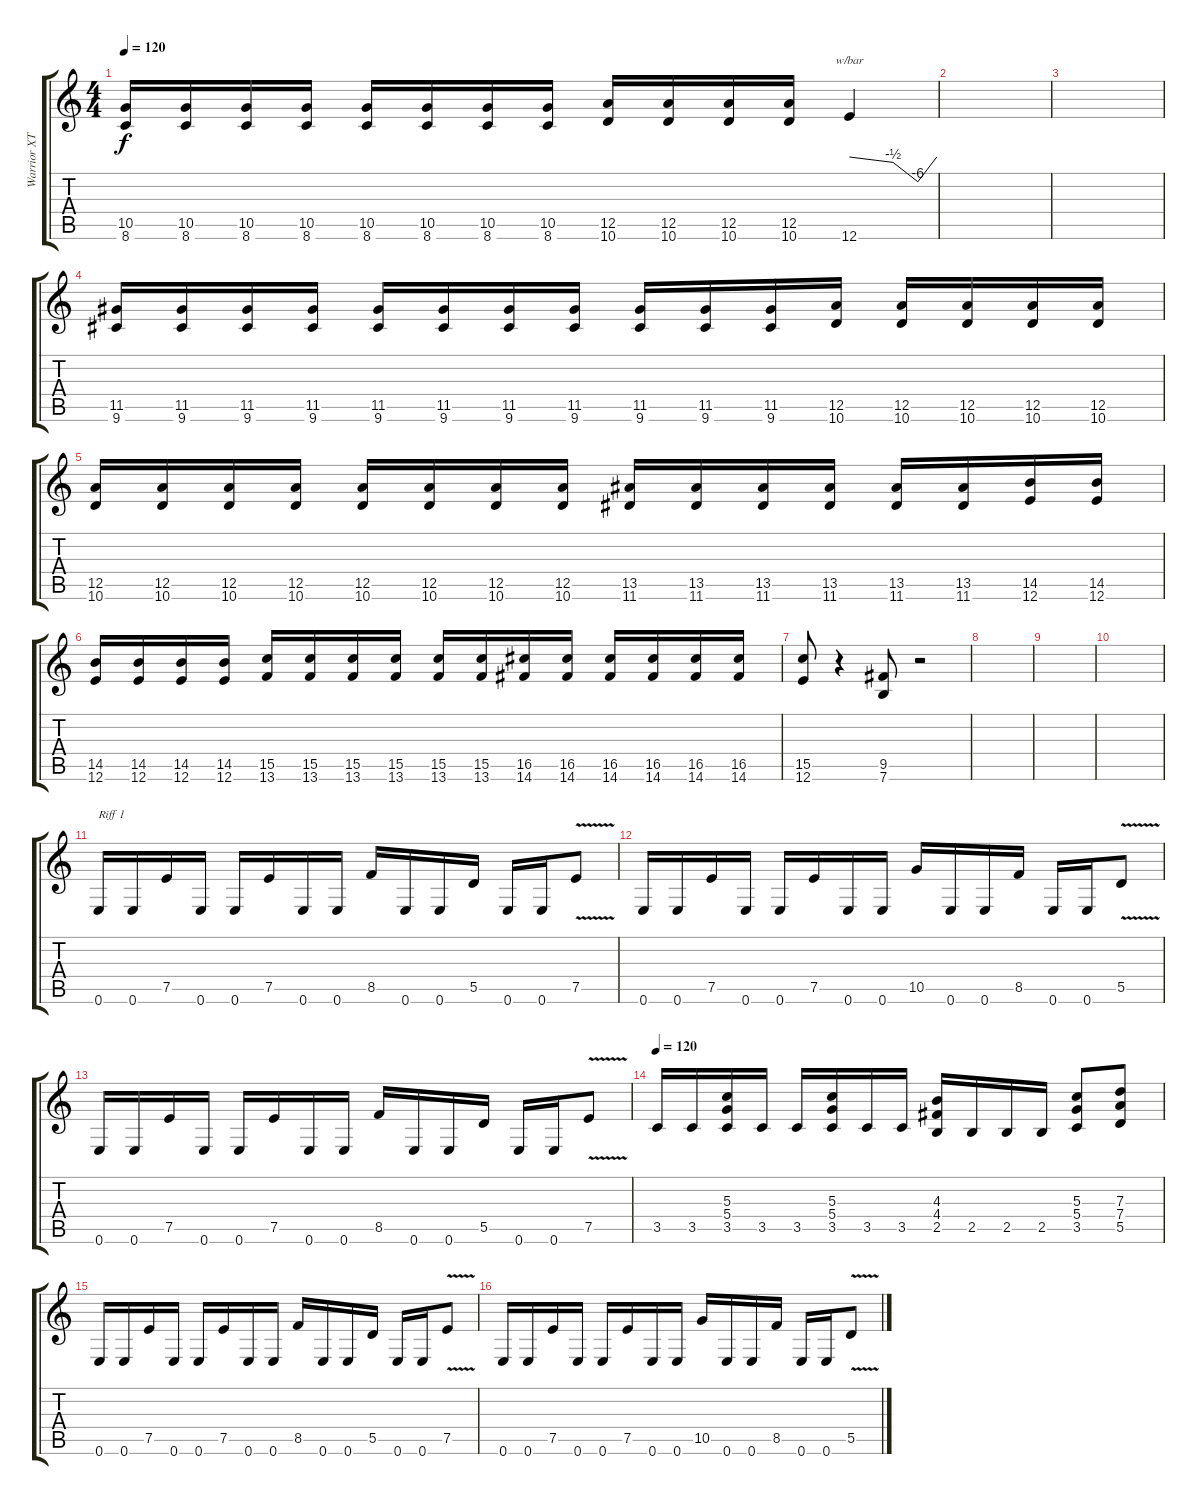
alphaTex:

\track ("Warrior XT - Jackson :)" "Warrior XT") {instrument overdrivenguitar}
\staff {score tabs}
\tuning (E4 B3 G3 D3 A2 E2) {hide}
\ts (4 4)
\tempo 120
\clef g2
\ks c
(10.5 8.6).16{dy f} (10.5 8.6).16 (10.5 8.6).16 (10.5 8.6).16 (10.5 8.6).16 (10.5 8.6).16 (10.5 8.6).16 (10.5 8.6).16 (12.5 10.6).16 (12.5 10.6).16 (12.5 10.6).16 (12.5 10.6).16 12.6.4{tbe (custom default 0 0 30 -2 47 -24 60 0)} |
|
|
(11.5 9.6).16 (11.5 9.6).16 (11.5 9.6).16 (11.5 9.6).16 (11.5 9.6).16 (11.5 9.6).16 (11.5 9.6).16 (11.5 9.6).16 (11.5 9.6).16 (11.5 9.6).16 (11.5 9.6).16 (12.5 10.6).16 (12.5 10.6).16 (12.5 10.6).16 (12.5 10.6).16 (12.5 10.6).16 |
(12.5 10.6).16 (12.5 10.6).16 (12.5 10.6).16 (12.5 10.6).16 (12.5 10.6).16 (12.5 10.6).16 (12.5 10.6).16 (12.5 10.6).16 (13.5 11.6).16 (13.5 11.6).16 (13.5 11.6).16 (13.5 11.6).16 (13.5 11.6).16 (13.5 11.6).16 (14.5 12.6).16 (14.5 12.6).16 |
(14.5 12.6).16 (14.5 12.6).16 (14.5 12.6).16 (14.5 12.6).16 (15.5 13.6).16 (15.5 13.6).16 (15.5 13.6).16 (15.5 13.6).16 (15.5 13.6).16 (15.5 13.6).16 (16.5 14.6).16 (16.5 14.6).16 (16.5 14.6).16 (16.5 14.6).16 (16.5 14.6).16 (16.5 14.6).16 |
(15.5 12.6).8 r.4 (9.5 7.6).8 r.2 |
|
|
|
0.6.16{txt "Riff 1"} 0.6.16 7.5.16 0.6.16 0.6.16 7.5.16 0.6.16 0.6.16 8.5.16 0.6.16 0.6.16 5.5.16 0.6.16 0.6.16 7.5{v}.8 |
0.6.16 0.6.16 7.5.16 0.6.16 0.6.16 7.5.16 0.6.16 0.6.16 10.5.16 0.6.16 0.6.16 8.5.16 0.6.16 0.6.16 5.5{v}.8 |
0.6.16 0.6.16 7.5.16 0.6.16 0.6.16 7.5.16 0.6.16 0.6.16 8.5.16 0.6.16 0.6.16 5.5.16 0.6.16 0.6.16 7.5{v}.8 |
\tempo 120
3.5.16 3.5.16 (5.3 5.4 3.5).16 3.5.16 3.5.16 (5.3 5.4 3.5).16 3.5.16 3.5.16 (4.3 4.4 2.5).16 2.5.16 2.5.16 2.5.16 (5.3 5.4 3.5).8 (7.3 7.4 5.5).8 |
0.6.16 0.6.16 7.5.16 0.6.16 0.6.16 7.5.16 0.6.16 0.6.16 8.5.16 0.6.16 0.6.16 5.5.16 0.6.16 0.6.16 7.5{v}.8 |
0.6.16 0.6.16 7.5.16 0.6.16 0.6.16 7.5.16 0.6.16 0.6.16 10.5.16 0.6.16 0.6.16 8.5.16 0.6.16 0.6.16 5.5{v}.8
